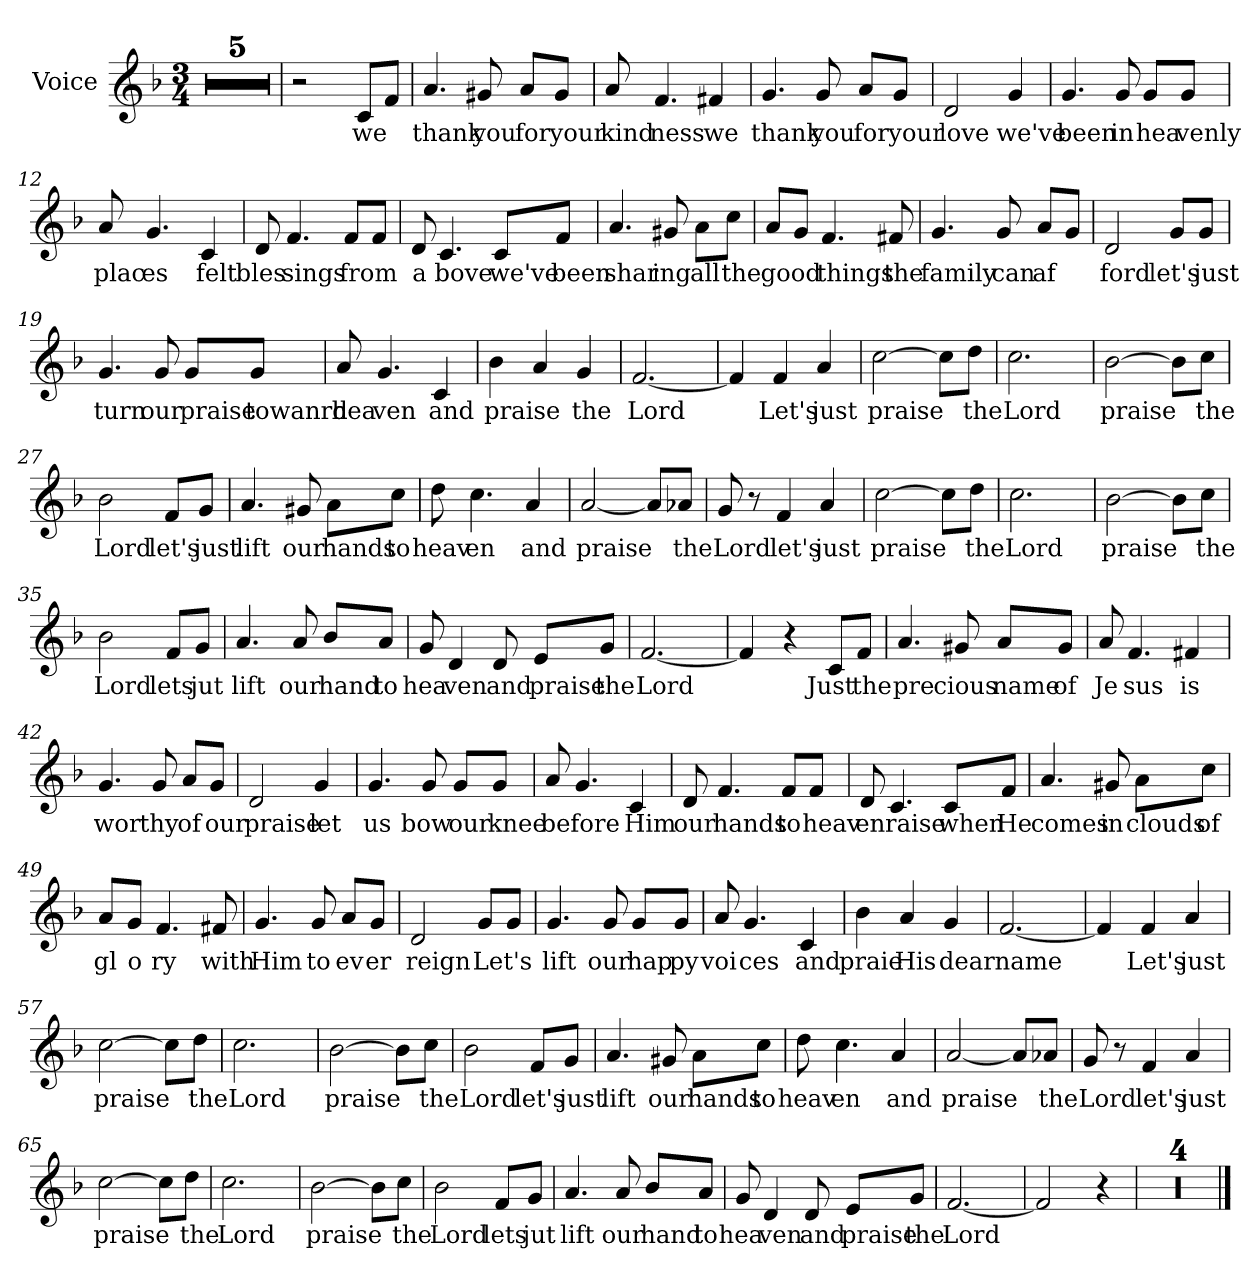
**kern	**text
*part1	*part1
*staff1	*staff1
*I"Voice	*
*I'V	*
*clefG2	*
*k[b-]	*
*F:	*
*M3/4	*
=1	=1
2.r	.
=2	=2
2.r	.
=3	=3
2.r	.
=4	=4
2.r	.
=5	=5
2.r	.
=6	=6
*MM90	*
2r	.
!	!LO:LY:b
8c/L	we
8f/J	.
=7	=7
!	!LO:LY:b
4.a/	thank
!	!LO:LY:b
8g#X/	you
!	!LO:LY:b
8a/L	for
!	!LO:LY:b
8g#/J	your
=8	=8
!	!LO:LY:b
8a/	kind
!	!LO:LY:b
4.f/	ness
!	!LO:LY:b
4f#X/	we
=9	=9
!	!LO:LY:b
4.g/	thank
!	!LO:LY:b
8g/	you
!	!LO:LY:b
8a/L	for
!	!LO:LY:b
8g/J	your
!!LO:LB:g=z
=10	=10
!	!LO:LY:b
2d/	love
!	!LO:LY:b
4g/	we've
=11	=11
!	!LO:LY:b
4.g/	been
!	!LO:LY:b
8g/	in
!	!LO:LY:b
8g/L	hea
!	!LO:LY:b
8g/J	venly
=12	=12
!	!LO:LY:b
8a/	plac
!	!LO:LY:b
4.g/	es
!	!LO:LY:b
4c/	felt
=13	=13
!	!LO:LY:b
8d/	bles
!	!LO:LY:b
4.f/	sings
!	!LO:LY:b
8f/L	from
8f/J	.
=14	=14
!	!LO:LY:b
8d/	a
!	!LO:LY:b
4.c/	bove
!	!LO:LY:b
8c/L	we've
!	!LO:LY:b
8f/J	been
=15	=15
!	!LO:LY:b
4.a/	shar
!	!LO:LY:b
8g#X/	ing
!	!LO:LY:b
8a\L	all
!	!LO:LY:b
8cc\J	the
!!LO:LB:g=z
=16	=16
!	!LO:LY:b
8a/L	good
8g/J	.
!	!LO:LY:b
4.f/	things
!	!LO:LY:b
8f#X/	the
=17	=17
!	!LO:LY:b
4.g/	family
!	!LO:LY:b
8g/	can
!	!LO:LY:b
8a/L	af
8g/J	.
=18	=18
!	!LO:LY:b
2d/	ford
!	!LO:LY:b
8g/L	let's
!	!LO:LY:b
8g/J	just
=19	=19
!	!LO:LY:b
4.g/	turn
!	!LO:LY:b
8g/	our
!	!LO:LY:b
8g/L	praise
!	!LO:LY:b
8g/J	towanrd
=20	=20
!	!LO:LY:b
8a/	hea
!	!LO:LY:b
4.g/	ven
!	!LO:LY:b
4c/	and
!!LO:LB:g=z
=21	=21
!	!LO:LY:b
4b-\	praise
4a/	.
!	!LO:LY:b
4g/	the
=22	=22
!	!LO:LY:b
[2.f/	Lord
=23	=23
4f/]	.
!	!LO:LY:b
4f/	Let's
!	!LO:LY:b
4a/	just
=24	=24
!	!LO:LY:b
[2cc\	praise
8cc\L]	.
!	!LO:LY:b
8dd\J	the
=25	=25
!	!LO:LY:b
2.cc\	Lord
=26	=26
!	!LO:LY:b
[2b-\	praise
8b-\L]	.
!	!LO:LY:b
8cc\J	the
=27	=27
!	!LO:LY:b
2b-\	Lord
!	!LO:LY:b
8f/L	let's
!	!LO:LY:b
8g/J	just
!!LO:LB:g=z
=28	=28
!	!LO:LY:b
4.a/	lift
!	!LO:LY:b
8g#X/	our
!	!LO:LY:b
8a\L	hands
!	!LO:LY:b
8cc\J	to
=29	=29
!	!LO:LY:b
8dd\	heav
!	!LO:LY:b
4.cc\	en
!	!LO:LY:b
4a/	and
=30	=30
!	!LO:LY:b
[2a/	praise
8a/L]	.
!	!LO:LY:b
8a-X/J	the
=31	=31
!	!LO:LY:b
8g/	Lord
8r	.
!	!LO:LY:b
4f/	let's
!	!LO:LY:b
4a/	just
=32	=32
!	!LO:LY:b
[2cc\	praise
8cc\L]	.
!	!LO:LY:b
8dd\J	the
=33	=33
!	!LO:LY:b
2.cc\	Lord
!!LO:LB:g=z
=34	=34
!	!LO:LY:b
[2b-\	praise
8b-\L]	.
!	!LO:LY:b
8cc\J	the
=35	=35
!	!LO:LY:b
2b-\	Lord
!	!LO:LY:b
8f/L	lets
!	!LO:LY:b
8g/J	jut
=36	=36
!	!LO:LY:b
4.a/	lift
!	!LO:LY:b
8a/	our
!	!LO:LY:b
8b-/L	hand
!	!LO:LY:b
8a/J	to
=37	=37
!	!LO:LY:b
8g/	hea
!	!LO:LY:b
4d/	ven
!	!LO:LY:b
8d/	and
!	!LO:LY:b
8e/L	praise
!	!LO:LY:b
8g/J	the
=38	=38
!	!LO:LY:b
[2.f/	Lord
=39	=39
4f/]	.
4r	.
!	!LO:LY:b
8c/L	Just
!	!LO:LY:b
8f/J	the
!!LO:LB:g=z
=40	=40
!	!LO:LY:b
4.a/	pre
!	!LO:LY:b
8g#X/	cious
!	!LO:LY:b
8a/L	name
!	!LO:LY:b
8g#/J	of
=41	=41
!	!LO:LY:b
8a/	Je
!	!LO:LY:b
4.f/	sus
!	!LO:LY:b
4f#X/	is
=42	=42
!	!LO:LY:b
4.g/	wor
!	!LO:LY:b
8g/	thy
!	!LO:LY:b
8a/L	of
!	!LO:LY:b
8g/J	our
=43	=43
!	!LO:LY:b
2d/	praise
!	!LO:LY:b
4g/	let
=44	=44
!	!LO:LY:b
4.g/	us
!	!LO:LY:b
8g/	bow
!	!LO:LY:b
8g/L	our
!	!LO:LY:b
8g/J	knee
=45	=45
!	!LO:LY:b
8a/	be
!	!LO:LY:b
4.g/	fore
!	!LO:LY:b
4c/	Him
!!LO:LB:g=z
=46	=46
!	!LO:LY:b
8d/	our
!	!LO:LY:b
4.f/	hands
!	!LO:LY:b
8f/L	to
!	!LO:LY:b
8f/J	heav
=47	=47
!	!LO:LY:b
8d/	en
!	!LO:LY:b
4.c/	raise
!	!LO:LY:b
8c/L	when
!	!LO:LY:b
8f/J	He
=48	=48
!	!LO:LY:b
4.a/	comes
!	!LO:LY:b
8g#X/	in
!	!LO:LY:b
8a\L	clouds
!	!LO:LY:b
8cc\J	of
=49	=49
!	!LO:LY:b
8a/L	gl
!	!LO:LY:b
8g/J	o
!	!LO:LY:b
4.f/	ry
!	!LO:LY:b
8f#X/	with
=50	=50
!	!LO:LY:b
4.g/	Him
!	!LO:LY:b
8g/	to
!	!LO:LY:b
8a/L	ev
!	!LO:LY:b
8g/J	er
!!LO:PB:g=z
=51	=51
!	!LO:LY:b
2d/	reign
!	!LO:LY:b
8g/L	Let's
8g/J	.
=52	=52
!	!LO:LY:b
4.g/	lift
!	!LO:LY:b
8g/	our
!	!LO:LY:b
8g/L	hap
!	!LO:LY:b
8g/J	py
=53	=53
!	!LO:LY:b
8a/	voi
!	!LO:LY:b
4.g/	ces
!	!LO:LY:b
4c/	and
=54	=54
!	!LO:LY:b
4b-\	praie
!	!LO:LY:b
4a/	His
!	!LO:LY:b
4g/	dear
=55	=55
!	!LO:LY:b
[2.f/	name
=56	=56
4f/]	.
!	!LO:LY:b
4f/	Let's
!	!LO:LY:b
4a/	just
=57	=57
!	!LO:LY:b
[2cc\	praise
8cc\L]	.
!	!LO:LY:b
8dd\J	the
!!LO:LB:g=z
=58	=58
!	!LO:LY:b
2.cc\	Lord
=59	=59
!	!LO:LY:b
[2b-\	praise
8b-\L]	.
!	!LO:LY:b
8cc\J	the
=60	=60
!	!LO:LY:b
2b-\	Lord
!	!LO:LY:b
8f/L	let's
!	!LO:LY:b
8g/J	just
=61	=61
!	!LO:LY:b
4.a/	lift
!	!LO:LY:b
8g#X/	our
!	!LO:LY:b
8a\L	hands
!	!LO:LY:b
8cc\J	to
=62	=62
!	!LO:LY:b
8dd\	heav
!	!LO:LY:b
4.cc\	en
!	!LO:LY:b
4a/	and
=63	=63
!	!LO:LY:b
[2a/	praise
8a/L]	.
!	!LO:LY:b
8a-X/J	the
!!LO:LB:g=z
=64	=64
!	!LO:LY:b
8g/	Lord
8r	.
!	!LO:LY:b
4f/	let's
!	!LO:LY:b
4a/	just
=65	=65
!	!LO:LY:b
[2cc\	praise
8cc\L]	.
!	!LO:LY:b
8dd\J	the
=66	=66
!	!LO:LY:b
2.cc\	Lord
=67	=67
!	!LO:LY:b
[2b-\	praise
8b-\L]	.
!	!LO:LY:b
8cc\J	the
=68	=68
!	!LO:LY:b
2b-\	Lord
!	!LO:LY:b
8f/L	lets
!	!LO:LY:b
8g/J	jut
=69	=69
!	!LO:LY:b
4.a/	lift
!	!LO:LY:b
8a/	our
!	!LO:LY:b
8b-/L	hand
!	!LO:LY:b
8a/J	to
!!LO:LB:g=z
=70	=70
!	!LO:LY:b
8g/	hea
!	!LO:LY:b
4d/	ven
!	!LO:LY:b
8d/	and
!	!LO:LY:b
8e/L	praise
!	!LO:LY:b
8g/J	the
=71	=71
!	!LO:LY:b
[2.f/	Lord
=72	=72
2f/]	.
4r	.
=73	=73
2.r	.
=74	=74
2.r	.
=75	=75
2.r	.
=76	=76
2.r	.
==	==
*-	*-
